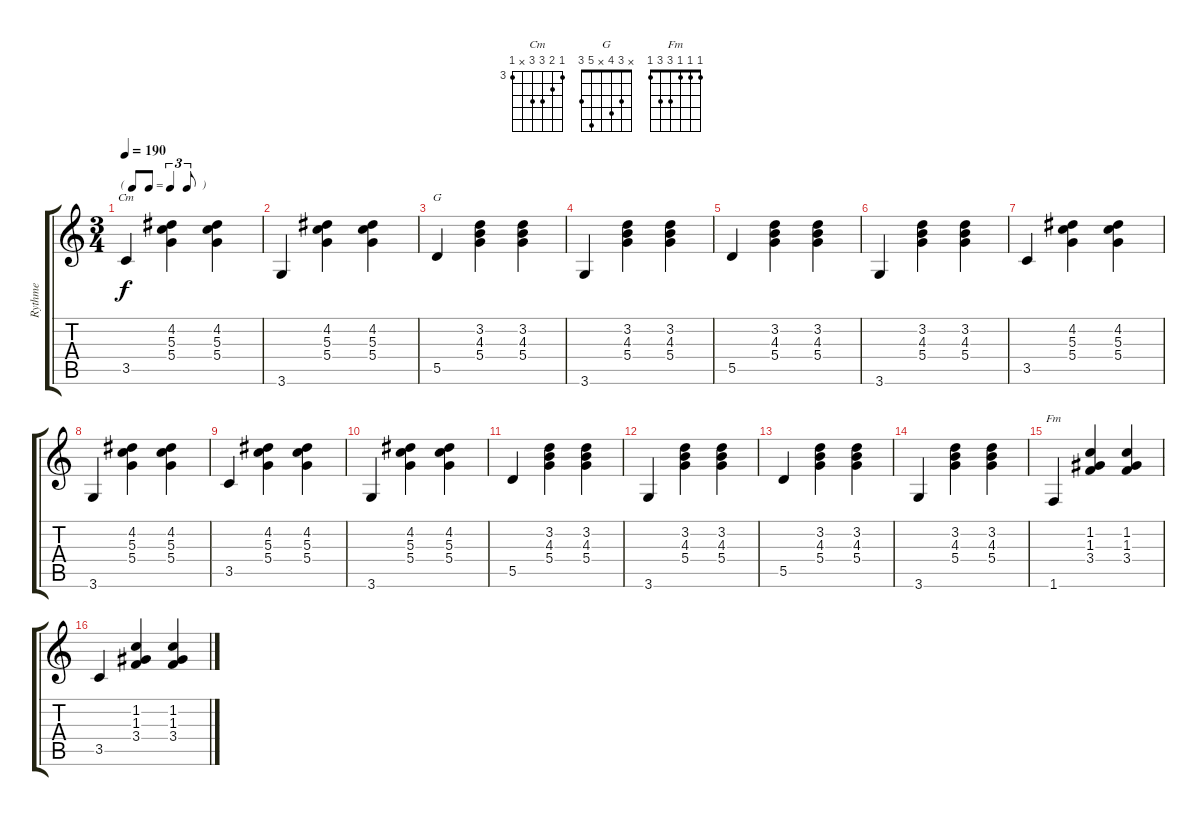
\track ("Rythme" "Rythme") {instrument acousticguitarnylon}
\staff {score tabs}
\tuning (E4 B3 G3 D3 A2 E2) {hide}
\chord ("Cm" 3 4 5 5 x 3) {firstfret 3}
\chord ("G" x 3 4 x 5 3)
\chord ("Fm" 1 1 1 3 3 1)
\ts (3 4)
\tf triplet8th
\tempo 190
\clef g2
\ks c
3.5.4{ch "Cm" dy f} (4.2 5.3 5.4).4 (4.2 5.3 5.4).4 |
3.6.4 (4.2 5.3 5.4).4 (4.2 5.3 5.4).4 |
5.5.4{ch "G"} (3.2 4.3 5.4).4 (3.2 4.3 5.4).4 |
3.6.4 (3.2 4.3 5.4).4 (3.2 4.3 5.4).4 |
5.5.4 (3.2 4.3 5.4).4 (3.2 4.3 5.4).4 |
3.6.4 (3.2 4.3 5.4).4 (3.2 4.3 5.4).4 |
3.5.4 (4.2 5.3 5.4).4 (4.2 5.3 5.4).4 |
3.6.4 (4.2 5.3 5.4).4 (4.2 5.3 5.4).4 |
3.5.4 (4.2 5.3 5.4).4 (4.2 5.3 5.4).4 |
3.6.4 (4.2 5.3 5.4).4 (4.2 5.3 5.4).4 |
5.5.4 (3.2 4.3 5.4).4 (3.2 4.3 5.4).4 |
3.6.4 (3.2 4.3 5.4).4 (3.2 4.3 5.4).4 |
5.5.4 (3.2 4.3 5.4).4 (3.2 4.3 5.4).4 |
3.6.4 (3.2 4.3 5.4).4 (3.2 4.3 5.4).4 |
1.6.4{ch "Fm"} (1.2 1.3 3.4).4 (1.2 1.3 3.4).4 |
3.5.4 (1.2 1.3 3.4).4 (1.2 1.3 3.4).4
